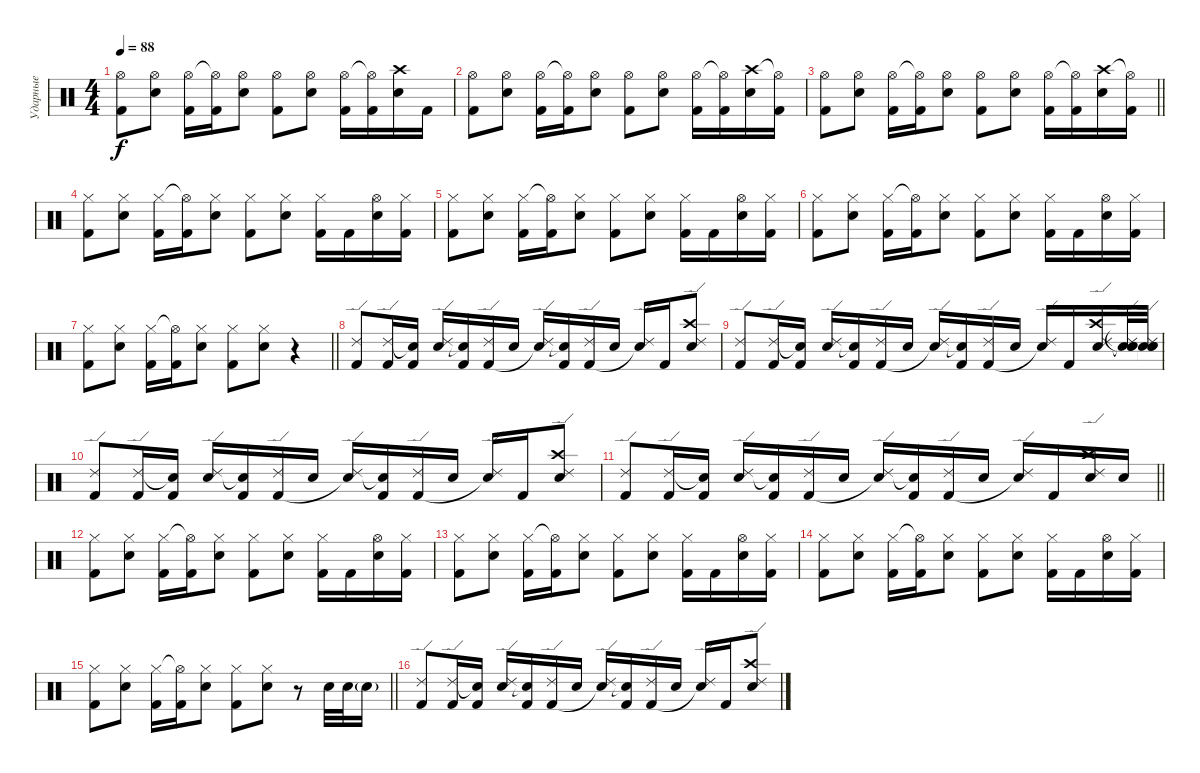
\track ("Ударные" "Ударные") {instrument percussion}
\staff {score}
\articulation defaults
\ts (4 4)
\tempo 88
\clef neutral
\ks c
("Hi-Hat (open)" "Kick (hit) 2").8{dy f} ("Hi-Hat (open)" "Electric Snare (hit)").8 ("Hi-Hat (open)" "Kick (hit) 2").16 ("Hi-Hat (open)"{t} "Kick (hit) 2").16 ("Hi-Hat (open)" "Electric Snare (hit)").8 ("Hi-Hat (open)" "Kick (hit) 2").8 ("Hi-Hat (open)" "Electric Snare (hit)").8 ("Hi-Hat (open)" "Kick (hit) 2").16 ("Hi-Hat (open)"{t} "Kick (hit) 2").16 ("Crash high (hit)" "Electric Snare (hit)").16 "Kick (hit) 2".16 |
("Hi-Hat (open)" "Kick (hit) 2").8 ("Hi-Hat (open)" "Electric Snare (hit)").8 ("Hi-Hat (open)" "Kick (hit) 2").16 ("Hi-Hat (open)"{t} "Kick (hit) 2").16 ("Hi-Hat (open)" "Electric Snare (hit)").8 ("Hi-Hat (open)" "Kick (hit) 2").8 ("Hi-Hat (open)" "Electric Snare (hit)").8 ("Hi-Hat (open)" "Kick (hit) 2").16 ("Hi-Hat (open)"{t} "Kick (hit) 2").16 ("Crash high (hit)" "Electric Snare (hit)").16 ("Hi-Hat (open)"{t} "Kick (hit) 2").16 |
\barLineRight lightlight
("Hi-Hat (open)" "Kick (hit) 2").8 ("Hi-Hat (open)" "Electric Snare (hit)").8 ("Hi-Hat (open)" "Kick (hit) 2").16 ("Hi-Hat (open)"{t} "Kick (hit) 2").16 ("Hi-Hat (open)" "Electric Snare (hit)").8 ("Hi-Hat (open)" "Kick (hit) 2").8 ("Hi-Hat (open)" "Electric Snare (hit)").8 ("Hi-Hat (open)" "Kick (hit) 2").16 ("Hi-Hat (open)"{t} "Kick (hit) 2").16 ("Crash high (hit)" "Electric Snare (hit)").16 ("Hi-Hat (open)"{t} "Kick (hit) 2").16 |
("Hi-Hat (closed)" "Kick (hit) 2").8 ("Hi-Hat (closed)" "Electric Snare (hit)").8 ("Hi-Hat (closed)" "Kick (hit) 2").16 ("Hi-Hat (open)"{t} "Kick (hit) 2").16 ("Hi-Hat (closed)" "Electric Snare (hit)").8 ("Hi-Hat (closed)" "Kick (hit) 2").8 ("Hi-Hat (closed)" "Electric Snare (hit)").8 ("Hi-Hat (closed)" "Kick (hit) 2").16 "Kick (hit) 2".16 ("Hi-Hat (open)" "Electric Snare (hit)").16 ("Hi-Hat (closed)" "Kick (hit) 2").16 |
("Hi-Hat (closed)" "Kick (hit) 2").8 ("Hi-Hat (closed)" "Electric Snare (hit)").8 ("Hi-Hat (closed)" "Kick (hit) 2").16 ("Hi-Hat (open)"{t} "Kick (hit) 2").16 ("Hi-Hat (closed)" "Electric Snare (hit)").8 ("Hi-Hat (closed)" "Kick (hit) 2").8 ("Hi-Hat (closed)" "Electric Snare (hit)").8 ("Hi-Hat (closed)" "Kick (hit) 2").16 "Kick (hit) 2".16 ("Hi-Hat (open)" "Electric Snare (hit)").16 ("Hi-Hat (closed)" "Kick (hit) 2").16 |
("Hi-Hat (closed)" "Kick (hit) 2").8 ("Hi-Hat (closed)" "Electric Snare (hit)").8 ("Hi-Hat (closed)" "Kick (hit) 2").16 ("Hi-Hat (open)"{t} "Kick (hit) 2").16 ("Hi-Hat (closed)" "Electric Snare (hit)").8 ("Hi-Hat (closed)" "Kick (hit) 2").8 ("Hi-Hat (closed)" "Electric Snare (hit)").8 ("Hi-Hat (closed)" "Kick (hit) 2").16 "Kick (hit) 2".16 ("Hi-Hat (open)" "Electric Snare (hit)").16 ("Hi-Hat (closed)" "Kick (hit) 2").16 |
\barLineRight lightlight
("Hi-Hat (closed)" "Kick (hit) 2").8 ("Hi-Hat (closed)" "Electric Snare (hit)").8 ("Hi-Hat (closed)" "Kick (hit) 2").16 ("Hi-Hat (open)"{t} "Kick (hit) 2").16 ("Hi-Hat (closed)" "Electric Snare (hit)").8 ("Hi-Hat (closed)" "Kick (hit) 2").8 ("Hi-Hat (closed)" "Electric Snare (hit)").8 r.4 |
("Ride (edge) 2" "Kick (hit) 2").8 ("Ride (edge) 2" "Kick (hit) 2").16 ("Snare (hit)"{t} "Kick (hit) 2").16 ("Ride (edge) 2" "Electric Snare (hit)").16 ("Snare (hit)"{t} "Kick (hit) 2").16 ("Ride (edge) 2" "Kick (hit) 2").16 "Electric Snare (hit)".16 ("Ride (edge) 2" "Electric Snare (hit)"{t}).16 ("Snare (hit)"{t} "Kick (hit) 2").16 ("Ride (edge) 2" "Kick (hit) 2").16 "Electric Snare (hit)".16 ("Ride (edge) 2" "Electric Snare (hit)"{t}).16 "Kick (hit) 2".16 ("Ride (edge) 2" "Crash high (hit)" "Electric Snare (hit)").8 |
("Ride (edge) 2" "Kick (hit) 2").8 ("Ride (edge) 2" "Kick (hit) 2").16 ("Snare (hit)"{t} "Kick (hit) 2").16 ("Ride (edge) 2" "Electric Snare (hit)").16 ("Snare (hit)"{t} "Kick (hit) 2").16 ("Ride (edge) 2" "Kick (hit) 2").16 "Electric Snare (hit)".16 ("Ride (edge) 2" "Electric Snare (hit)"{t}).16 ("Snare (hit)"{t} "Kick (hit) 2").16 ("Ride (edge) 2" "Kick (hit) 2").16 "Electric Snare (hit)".16 ("Ride (edge) 2" "Electric Snare (hit)"{t}).16 "Kick (hit) 2".16 ("Ride (edge) 2" "Crash high (hit)" "Electric Snare (hit)").16 ("Ride (edge) 2"{t} "Snare (hit)"{t} "Electric Snare (hit)" "Electric Snare (hit)").32 ("Ride (edge) 2"{t} "Snare (hit)"{t} "Electric Snare (hit)" "Electric Snare (hit)").32 |
("Ride (edge) 2" "Kick (hit) 2").8 ("Ride (edge) 2" "Kick (hit) 2").16 ("Snare (hit)"{t} "Kick (hit) 2").16 ("Ride (edge) 2" "Electric Snare (hit)").16 ("Snare (hit)"{t} "Kick (hit) 2").16 ("Ride (edge) 2" "Kick (hit) 2").16 "Electric Snare (hit)".16 ("Ride (edge) 2" "Electric Snare (hit)"{t}).16 ("Snare (hit)"{t} "Kick (hit) 2").16 ("Ride (edge) 2" "Kick (hit) 2").16 "Electric Snare (hit)".16 ("Ride (edge) 2" "Electric Snare (hit)"{t}).16 "Kick (hit) 2".16 ("Ride (edge) 2" "Crash high (hit)" "Electric Snare (hit)").8 |
\barLineRight lightlight
("Ride (edge) 2" "Kick (hit) 2").8 ("Ride (edge) 2" "Kick (hit) 2").16 ("Snare (hit)"{t} "Kick (hit) 2").16 ("Ride (edge) 2" "Electric Snare (hit)").16 ("Snare (hit)"{t} "Kick (hit) 2").16 ("Ride (edge) 2" "Kick (hit) 2").16 "Electric Snare (hit)".16 ("Ride (edge) 2" "Electric Snare (hit)"{t}).16 ("Snare (hit)"{t} "Kick (hit) 2").16 ("Ride (edge) 2" "Kick (hit) 2").16 "Electric Snare (hit)".16 ("Ride (edge) 2" "Electric Snare (hit)"{t}).16 "Kick (hit) 2".16 ("Ride (edge) 2" "Crash high (hit)" "Electric Snare (hit)").16 "Electric Snare (hit)".16 |
("Hi-Hat (closed)" "Kick (hit) 2").8 ("Hi-Hat (closed)" "Electric Snare (hit)").8 ("Hi-Hat (closed)" "Kick (hit) 2").16 ("Hi-Hat (open)"{t} "Kick (hit) 2").16 ("Hi-Hat (closed)" "Electric Snare (hit)").8 ("Hi-Hat (closed)" "Kick (hit) 2").8 ("Hi-Hat (closed)" "Electric Snare (hit)").8 ("Hi-Hat (closed)" "Kick (hit) 2").16 "Kick (hit) 2".16 ("Hi-Hat (open)" "Electric Snare (hit)").16 ("Hi-Hat (closed)" "Kick (hit) 2").16 |
("Hi-Hat (closed)" "Kick (hit) 2").8 ("Hi-Hat (closed)" "Electric Snare (hit)").8 ("Hi-Hat (closed)" "Kick (hit) 2").16 ("Hi-Hat (open)"{t} "Kick (hit) 2").16 ("Hi-Hat (closed)" "Electric Snare (hit)").8 ("Hi-Hat (closed)" "Kick (hit) 2").8 ("Hi-Hat (closed)" "Electric Snare (hit)").8 ("Hi-Hat (closed)" "Kick (hit) 2").16 "Kick (hit) 2".16 ("Hi-Hat (open)" "Electric Snare (hit)").16 ("Hi-Hat (closed)" "Kick (hit) 2").16 |
("Hi-Hat (closed)" "Kick (hit) 2").8 ("Hi-Hat (closed)" "Electric Snare (hit)").8 ("Hi-Hat (closed)" "Kick (hit) 2").16 ("Hi-Hat (open)"{t} "Kick (hit) 2").16 ("Hi-Hat (closed)" "Electric Snare (hit)").8 ("Hi-Hat (closed)" "Kick (hit) 2").8 ("Hi-Hat (closed)" "Electric Snare (hit)").8 ("Hi-Hat (closed)" "Kick (hit) 2").16 "Kick (hit) 2".16 ("Hi-Hat (open)" "Electric Snare (hit)").16 ("Hi-Hat (closed)" "Kick (hit) 2").16 |
\barLineRight lightlight
("Hi-Hat (closed)" "Kick (hit) 2").8 ("Hi-Hat (closed)" "Electric Snare (hit)").8 ("Hi-Hat (closed)" "Kick (hit) 2").16 ("Hi-Hat (open)"{t} "Kick (hit) 2").16 ("Hi-Hat (closed)" "Electric Snare (hit)").8 ("Hi-Hat (closed)" "Kick (hit) 2").8 ("Hi-Hat (closed)" "Electric Snare (hit)").8 r.8 "Electric Snare (hit)".32 "Electric Snare (hit)".32 "Electric Snare (hit)"{g}.16 |
("Ride (edge) 2" "Kick (hit) 2").8 ("Ride (edge) 2" "Kick (hit) 2").16 ("Snare (hit)"{t} "Kick (hit) 2").16 ("Ride (edge) 2" "Electric Snare (hit)").16 ("Snare (hit)"{t} "Kick (hit) 2").16 ("Ride (edge) 2" "Kick (hit) 2").16 "Electric Snare (hit)".16 ("Ride (edge) 2" "Electric Snare (hit)"{t}).16 ("Snare (hit)"{t} "Kick (hit) 2").16 ("Ride (edge) 2" "Kick (hit) 2").16 "Electric Snare (hit)".16 ("Ride (edge) 2" "Electric Snare (hit)"{t}).16 "Kick (hit) 2".16 ("Ride (edge) 2" "Crash high (hit)" "Electric Snare (hit)").8
